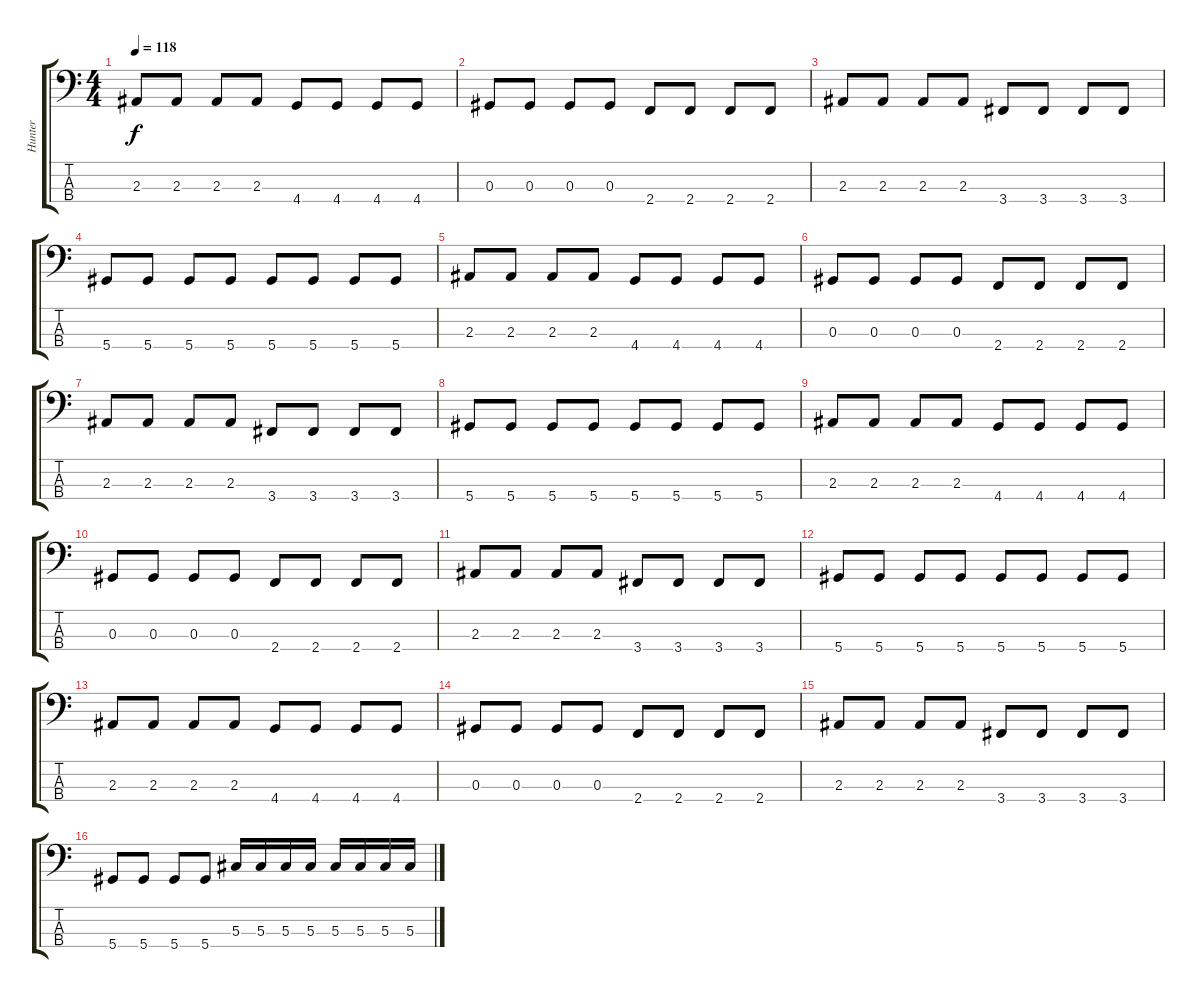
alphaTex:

\track ("Hunter" "Hunter") {instrument electricbasspick}
\staff {score tabs}
\tuning (Gb2 Db2 Ab1 Eb1) {hide}
\ts (4 4)
\tempo 118
\clef f4
\ks c
2.3.8{dy f} 2.3.8 2.3.8 2.3.8 4.4.8 4.4.8 4.4.8 4.4.8 |
0.3.8 0.3.8 0.3.8 0.3.8 2.4.8 2.4.8 2.4.8 2.4.8 |
2.3.8 2.3.8 2.3.8 2.3.8 3.4.8 3.4.8 3.4.8 3.4.8 |
5.4.8 5.4.8 5.4.8 5.4.8 5.4.8 5.4.8 5.4.8 5.4.8 |
2.3.8 2.3.8 2.3.8 2.3.8 4.4.8 4.4.8 4.4.8 4.4.8 |
0.3.8 0.3.8 0.3.8 0.3.8 2.4.8 2.4.8 2.4.8 2.4.8 |
2.3.8 2.3.8 2.3.8 2.3.8 3.4.8 3.4.8 3.4.8 3.4.8 |
5.4.8 5.4.8 5.4.8 5.4.8 5.4.8 5.4.8 5.4.8 5.4.8 |
2.3.8 2.3.8 2.3.8 2.3.8 4.4.8 4.4.8 4.4.8 4.4.8 |
0.3.8 0.3.8 0.3.8 0.3.8 2.4.8 2.4.8 2.4.8 2.4.8 |
2.3.8 2.3.8 2.3.8 2.3.8 3.4.8 3.4.8 3.4.8 3.4.8 |
5.4.8 5.4.8 5.4.8 5.4.8 5.4.8 5.4.8 5.4.8 5.4.8 |
2.3.8 2.3.8 2.3.8 2.3.8 4.4.8 4.4.8 4.4.8 4.4.8 |
0.3.8 0.3.8 0.3.8 0.3.8 2.4.8 2.4.8 2.4.8 2.4.8 |
2.3.8 2.3.8 2.3.8 2.3.8 3.4.8 3.4.8 3.4.8 3.4.8 |
5.4.8 5.4.8 5.4.8 5.4.8 5.3.16 5.3.16 5.3.16 5.3.16 5.3.16 5.3.16 5.3.16 5.3.16
